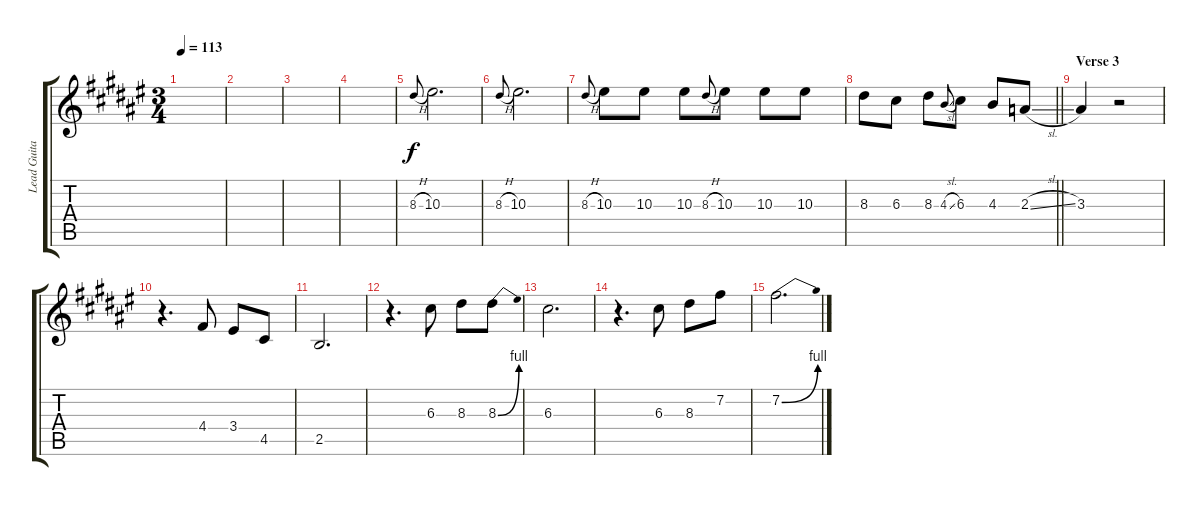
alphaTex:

\track ("Lead Guitar" "Lead Guita") {instrument electricguitarclean}
\staff {score tabs}
\tuning (E4 B3 G3 D3 A2 E2) {hide}
\ts (3 4)
\tempo 113
\clef g2
\ks f#
|
|
|
|
8.3{h}.8{gr onbeat} 10.3.2{d} |
8.3{h}.8{gr onbeat} 10.3.2{d} |
8.3{h}.8{gr onbeat} 10.3.8 10.3.8 10.3.8 8.3{h}.8{gr onbeat} 10.3.8 10.3.8 10.3.8 |
\barLineRight lightlight
8.3.8 6.3.8 8.3.8 4.3{sl}.8{gr onbeat} 6.3.8 4.3.8 2.3{sl}.8 |
\section ("" "Verse 3")
3.3.4 r.2 |
r.4{d} 4.4.8 3.4.8 4.5.8 |
2.5.2{d} |
r.4{d} 6.3.8 8.3.8 8.3{be (bend 0 0 60 4)}.8 |
6.3.2{d} |
r.4{d} 6.3.8 8.3.8 7.2.8 |
7.2{be (bend 0 0 60 4)}.2{d}
